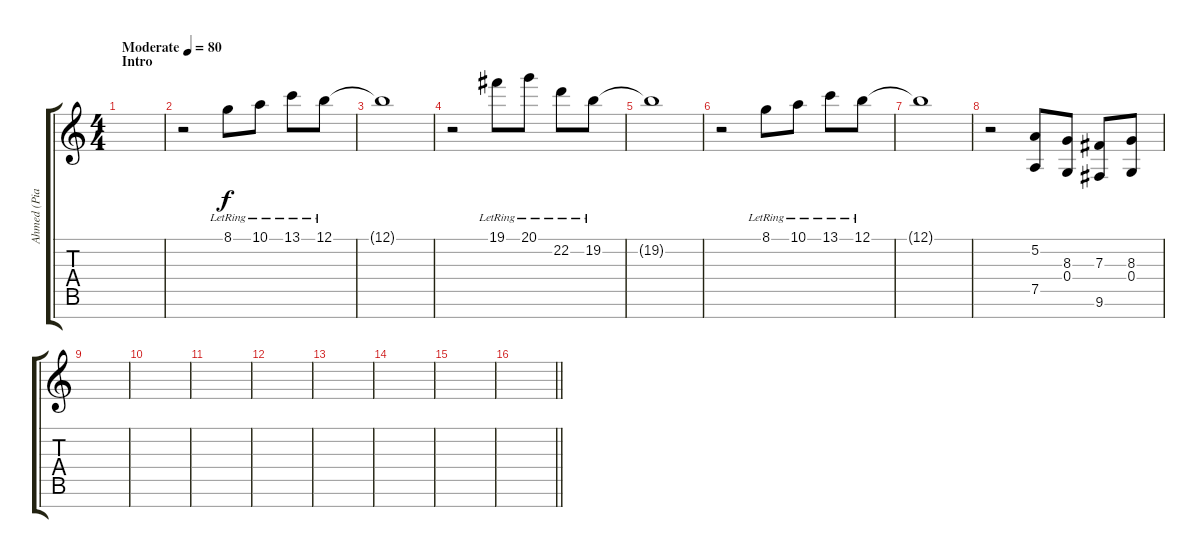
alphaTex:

\track ("Ahmed (Piano Treble)" "Ahmed (Pia") {instrument acousticgrandpiano}
\staff {score tabs}
\tuning (B4 E4 B3 G3 D3 A2 E2) {hide}
\ts (4 4)
\section ("" "Intro")
\tempo (80 "Moderate")
\clef g2
\ks c
|
r.2 8.1{lr}.8 10.1{lr}.8 13.1{lr}.8 12.1{lr}.8 |
12.1{t}.1 |
r.2 19.1{lr}.8 20.1{lr}.8 22.2{lr}.8 19.2{lr}.8 |
19.2{t}.1 |
r.2 8.1{lr}.8 10.1{lr}.8 13.1{lr}.8 12.1{lr}.8 |
12.1{t}.1 |
r.2 (5.2 7.5).8 (8.3 0.4).8 (7.3 9.6).8 (8.3 0.4).8 |
|
|
|
|
|
|
|
\barLineRight lightlight
